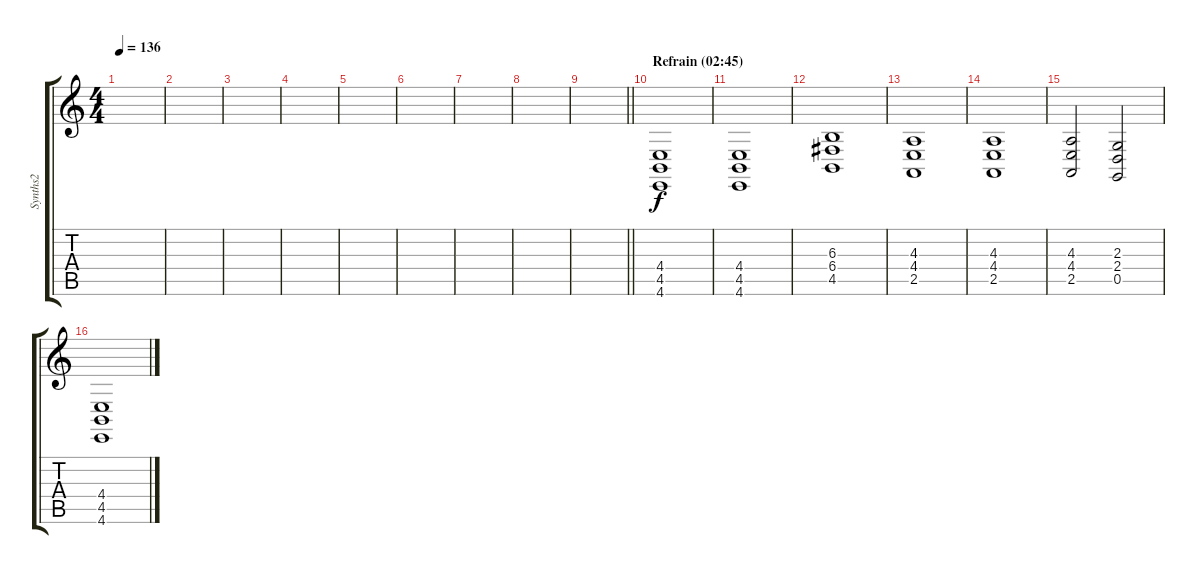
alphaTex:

\track ("Synths2" "Synths2") {instrument choiraahs}
\staff {score tabs}
\tuning (D4 A3 F3 C3 G2 C2) {hide}
\ts (4 4)
\tempo 136
\clef g2
\ks c
|
|
|
|
|
|
|
|
\barLineRight lightlight
|
\section ("" "Refrain (02:45)")
(4.4 4.5 4.6).1{volume 14 instrument choiraahs} |
(4.4 4.5 4.6).1 |
(6.3 6.4 4.5).1 |
(4.3 4.4 2.5).1 |
(4.3 4.4 2.5).1 |
(4.3 4.4 2.5).2 (2.3 2.4 0.5).2 |
(4.4 4.5 4.6).1
